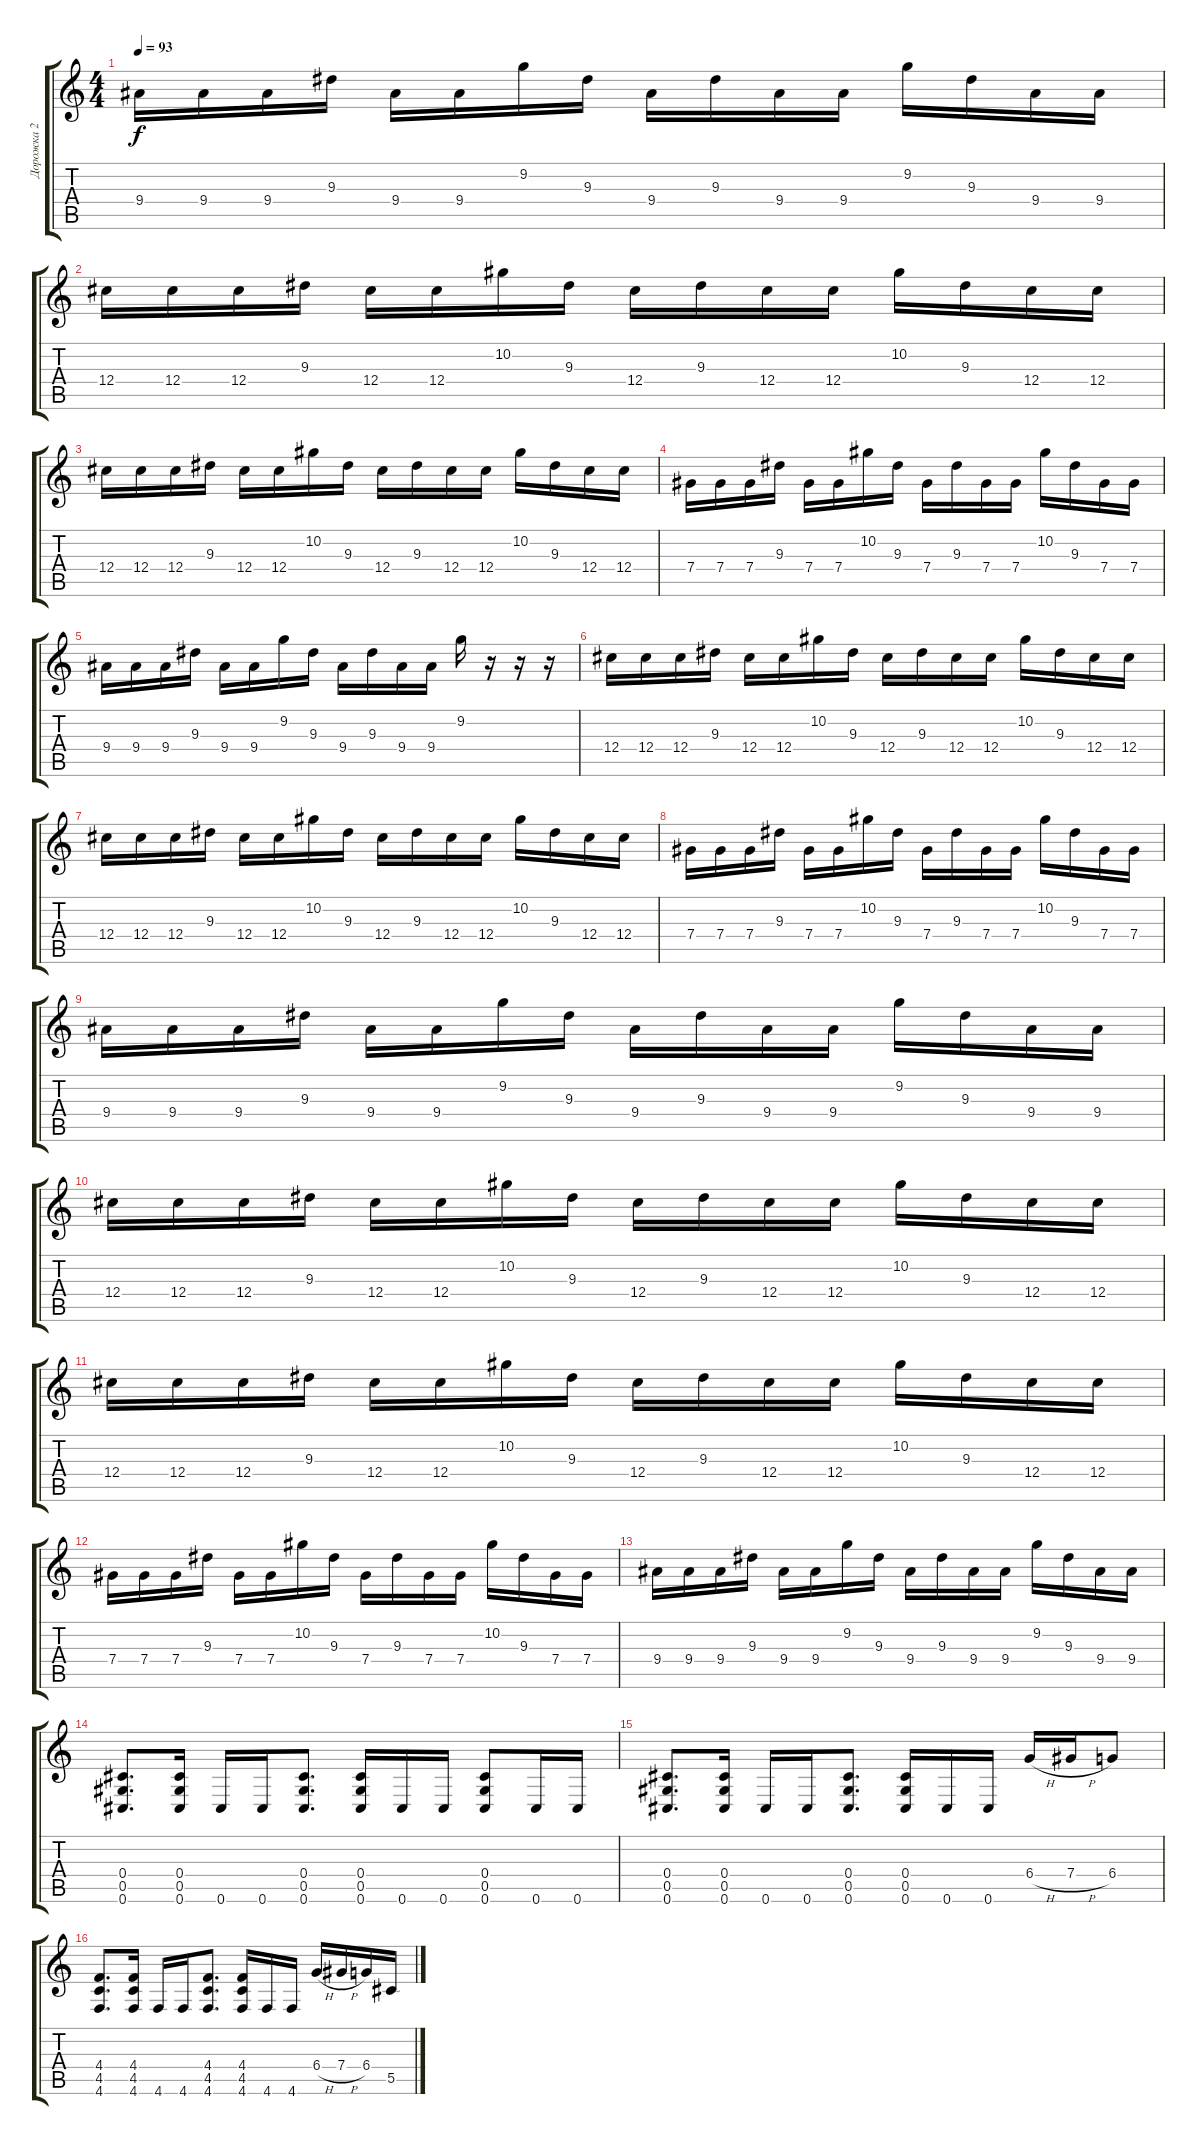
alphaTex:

\track ("Дорожка 2" "Дорожка 2") {instrument acousticguitarsteel}
\staff {score tabs}
\tuning (Eb4 Bb3 Gb3 Db3 Ab2 Db2) {hide}
\ts (4 4)
\tempo 93
\clef g2
\ks c
9.4.16{dy f} 9.4.16 9.4.16 9.3.16 9.4.16 9.4.16 9.2.16 9.3.16 9.4.16 9.3.16 9.4.16 9.4.16 9.2.16 9.3.16 9.4.16 9.4.16 |
12.4.16 12.4.16 12.4.16 9.3.16 12.4.16 12.4.16 10.2.16 9.3.16 12.4.16 9.3.16 12.4.16 12.4.16 10.2.16 9.3.16 12.4.16 12.4.16 |
12.4.16 12.4.16 12.4.16 9.3.16 12.4.16 12.4.16 10.2.16 9.3.16 12.4.16 9.3.16 12.4.16 12.4.16 10.2.16 9.3.16 12.4.16 12.4.16 |
7.4.16 7.4.16 7.4.16 9.3.16 7.4.16 7.4.16 10.2.16 9.3.16 7.4.16 9.3.16 7.4.16 7.4.16 10.2.16 9.3.16 7.4.16 7.4.16 |
9.4.16 9.4.16 9.4.16 9.3.16 9.4.16 9.4.16 9.2.16 9.3.16 9.4.16 9.3.16 9.4.16 9.4.16 9.2.16 r.16 r.16 r.16 |
12.4.16 12.4.16 12.4.16 9.3.16 12.4.16 12.4.16 10.2.16 9.3.16 12.4.16 9.3.16 12.4.16 12.4.16 10.2.16 9.3.16 12.4.16 12.4.16 |
12.4.16 12.4.16 12.4.16 9.3.16 12.4.16 12.4.16 10.2.16 9.3.16 12.4.16 9.3.16 12.4.16 12.4.16 10.2.16 9.3.16 12.4.16 12.4.16 |
7.4.16 7.4.16 7.4.16 9.3.16 7.4.16 7.4.16 10.2.16 9.3.16 7.4.16 9.3.16 7.4.16 7.4.16 10.2.16 9.3.16 7.4.16 7.4.16 |
9.4.16 9.4.16 9.4.16 9.3.16 9.4.16 9.4.16 9.2.16 9.3.16 9.4.16 9.3.16 9.4.16 9.4.16 9.2.16 9.3.16 9.4.16 9.4.16 |
12.4.16 12.4.16 12.4.16 9.3.16 12.4.16 12.4.16 10.2.16 9.3.16 12.4.16 9.3.16 12.4.16 12.4.16 10.2.16 9.3.16 12.4.16 12.4.16 |
12.4.16 12.4.16 12.4.16 9.3.16 12.4.16 12.4.16 10.2.16 9.3.16 12.4.16 9.3.16 12.4.16 12.4.16 10.2.16 9.3.16 12.4.16 12.4.16 |
7.4.16 7.4.16 7.4.16 9.3.16 7.4.16 7.4.16 10.2.16 9.3.16 7.4.16 9.3.16 7.4.16 7.4.16 10.2.16 9.3.16 7.4.16 7.4.16 |
9.4.16 9.4.16 9.4.16 9.3.16 9.4.16 9.4.16 9.2.16 9.3.16 9.4.16 9.3.16 9.4.16 9.4.16 9.2.16 9.3.16 9.4.16 9.4.16 |
(0.4 0.5 0.6).8{d} (0.4 0.5 0.6).16 0.6.16 0.6.16 (0.4 0.5 0.6).8{d} (0.4 0.5 0.6).16 0.6.16 0.6.16 (0.4 0.5 0.6).8 0.6.16 0.6.16 |
(0.4 0.5 0.6).8{d} (0.4 0.5 0.6).16 0.6.16 0.6.16 (0.4 0.5 0.6).8{d} (0.4 0.5 0.6).16 0.6.16 0.6.16 6.4{h}.16 7.4{h}.16 6.4.8 |
(4.4 4.5 4.6).8{d} (4.4 4.5 4.6).16 4.6.16 4.6.16 (4.4 4.5 4.6).8{d} (4.4 4.5 4.6).16 4.6.16 4.6.16 6.4{h}.16 7.4{h}.16 6.4.16 5.5.16
